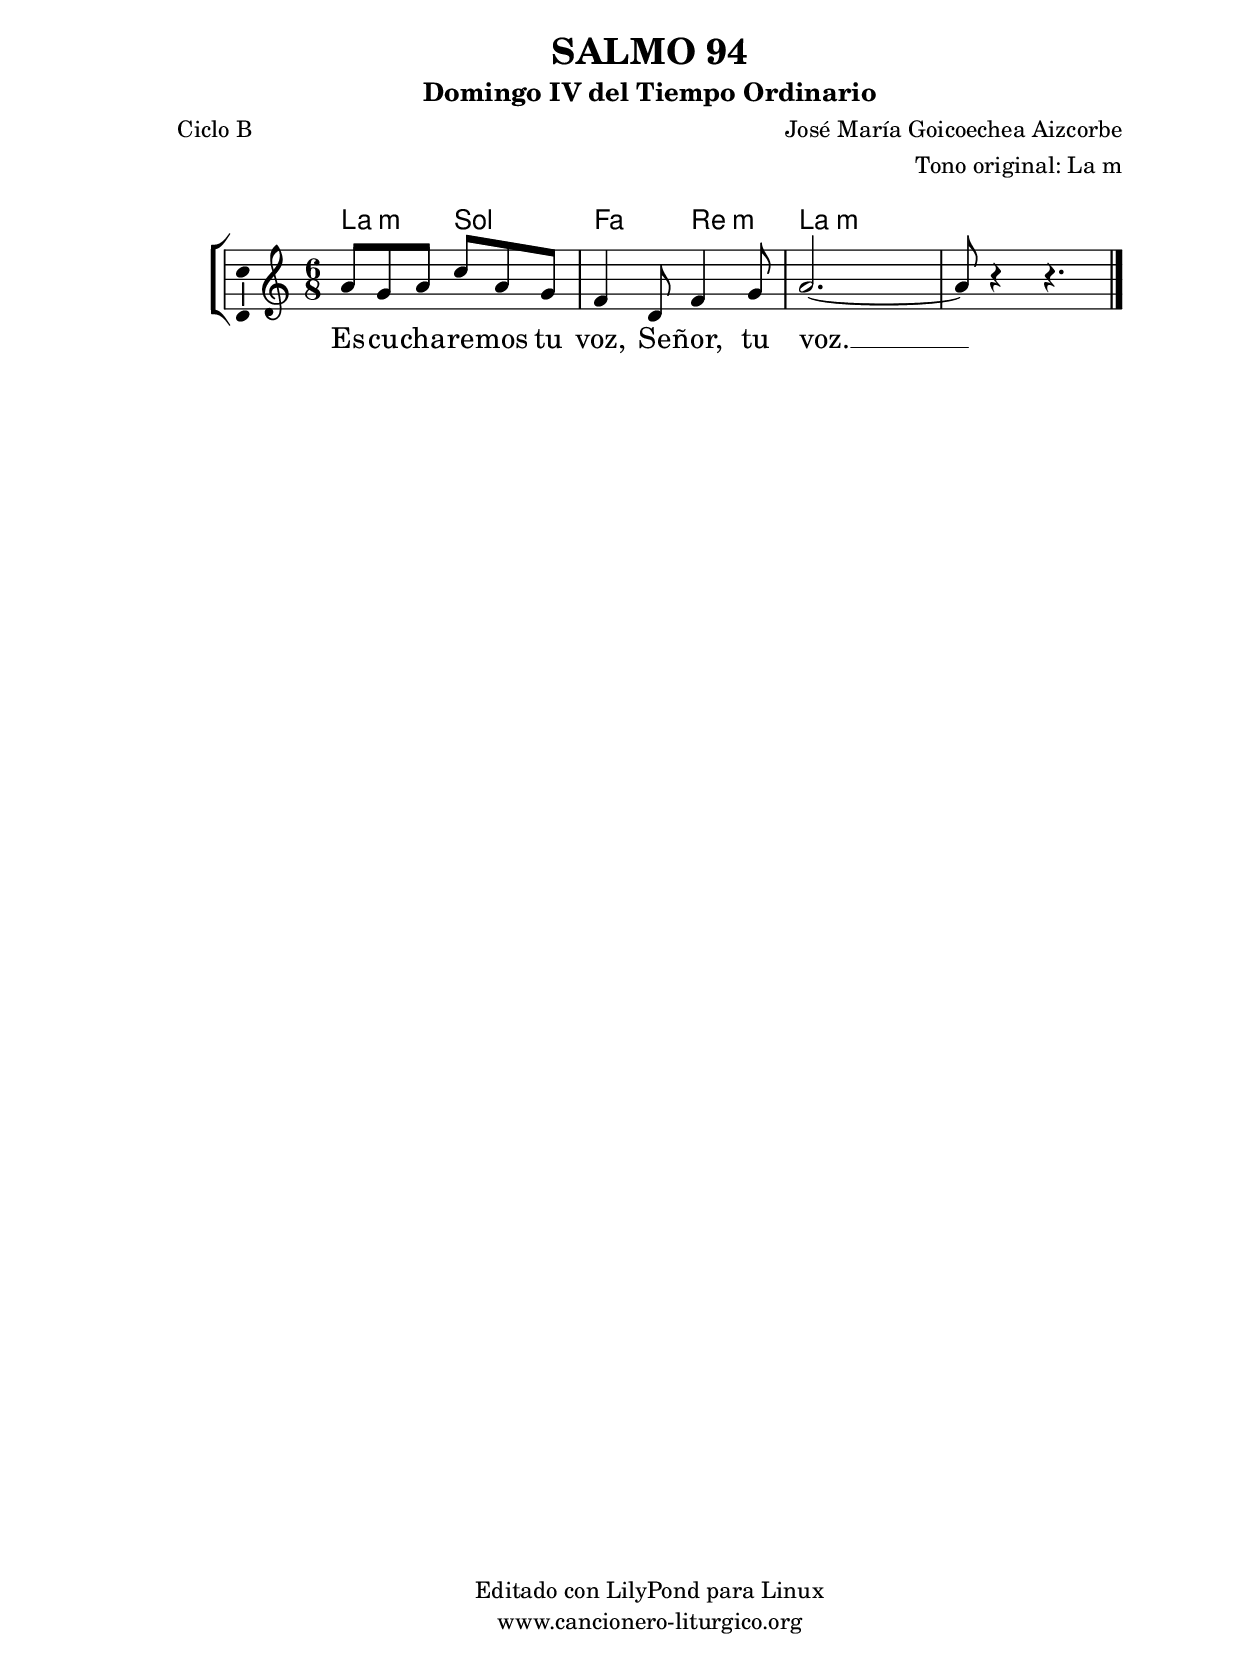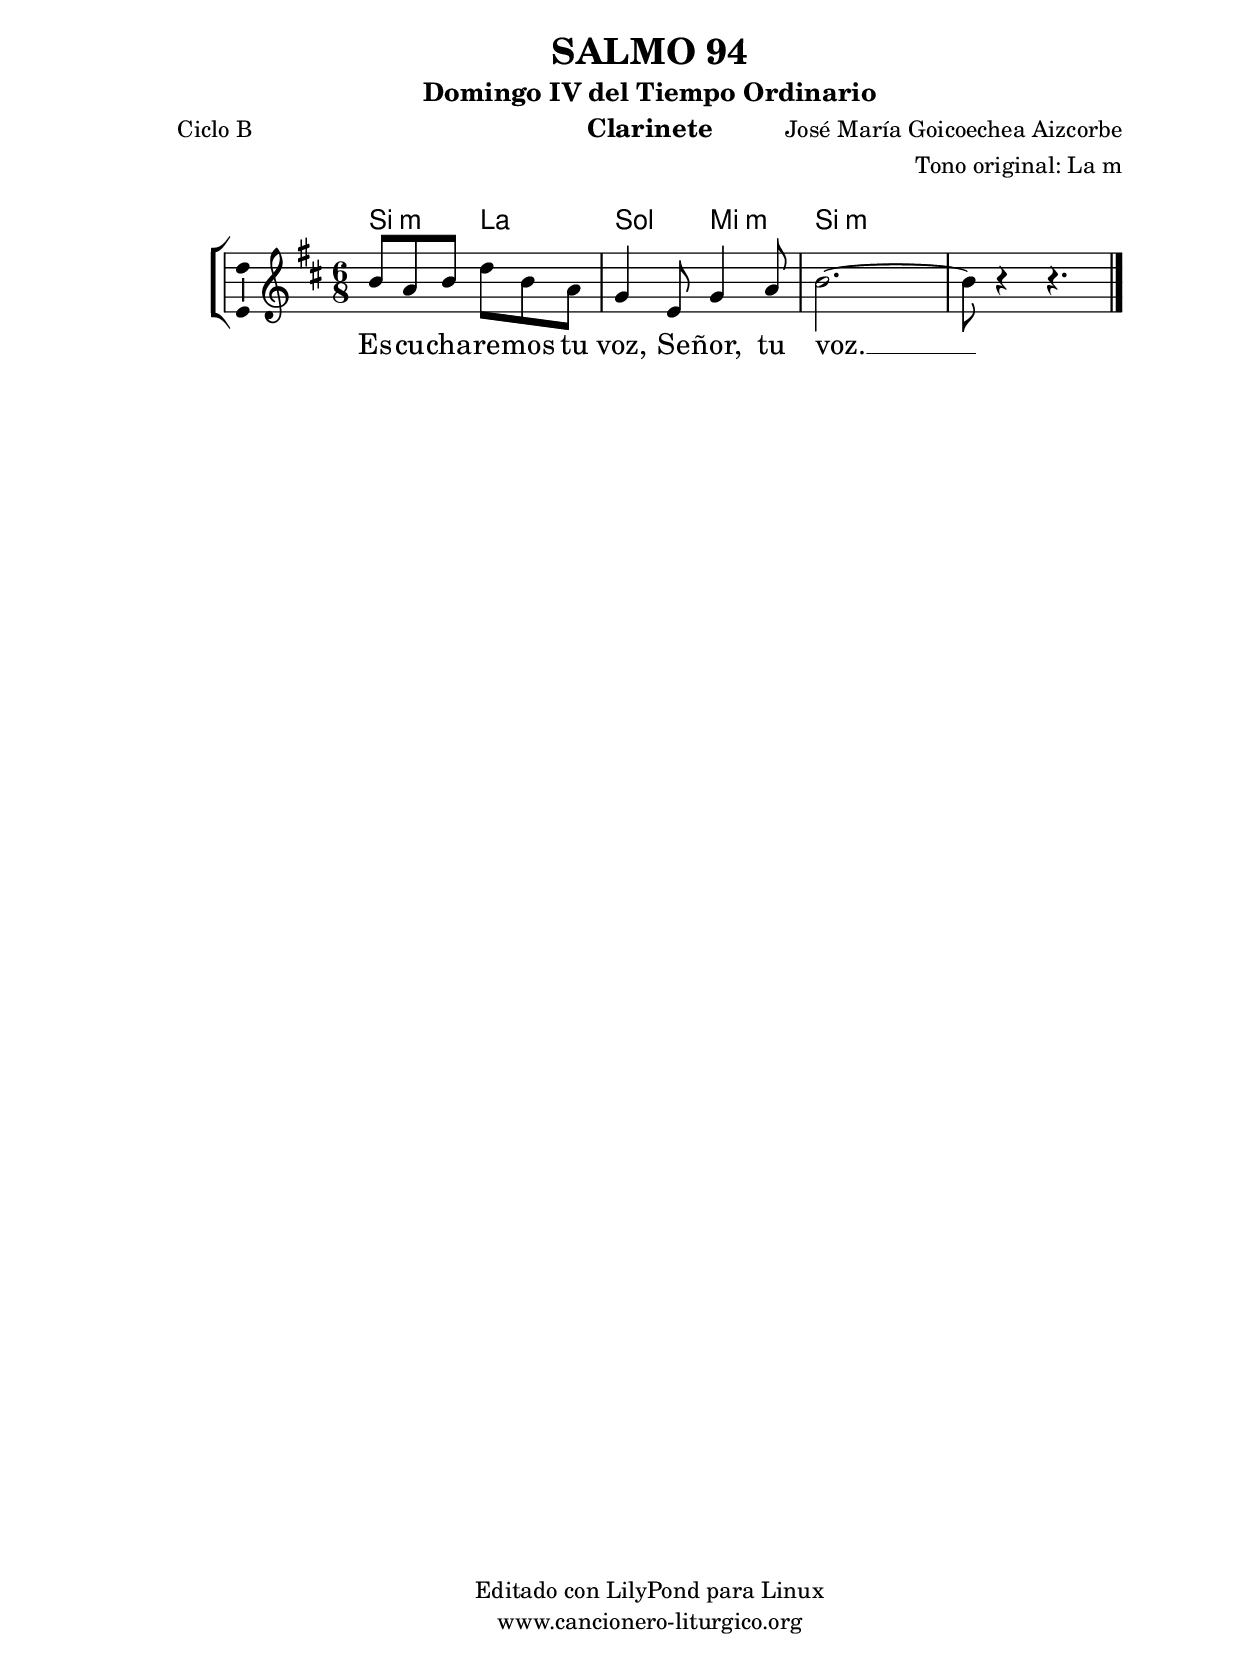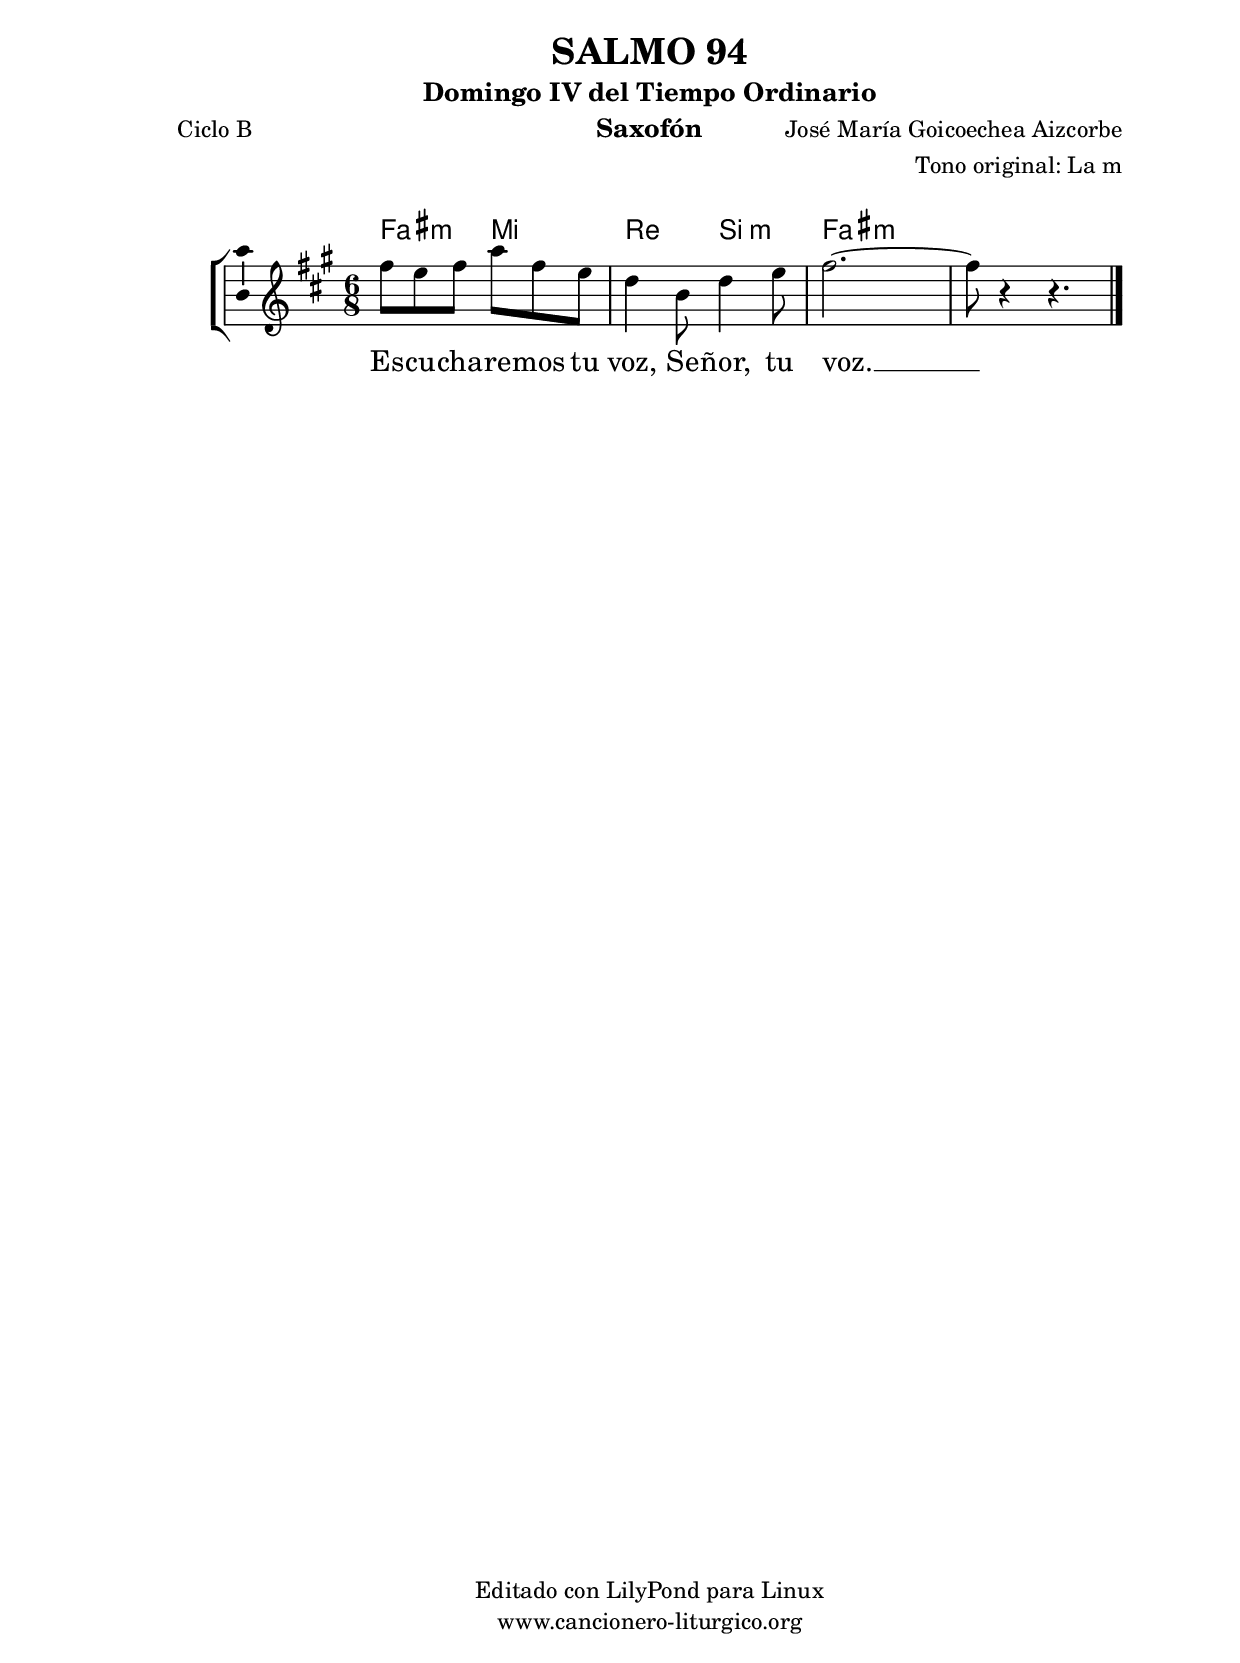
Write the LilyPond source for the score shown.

%
%para convertir .midi en .wav:
%timidity filename.midi -Ow -o finename.wav
%
%
%Para convertir de .wav a .mp3:
%lame -h -m j filename.wav
%
%
%para escuchar el midi:
%timidity nombrefichero.midi
%


%versión de lilypond para la que se ha escrito esta partitura:
\version "2.16.0"

	%Tamaño papel
	#(set-default-paper-size "a4")
	%Tamaño partitura
	#(set-global-staff-size 20)
	%No responde al pulsar sobre una nota
	#(ly:set-option 'point-and-click #f)

%parámetros del encabezamiento:
\header {
	title = "SALMO 94"
	subtitle = "Domingo IV del Tiempo Ordinario"
	composer = "José María Goicoechea Aizcorbe"
	poet = "Ciclo B"
	meter = ""
	arranger = "Tono original: La m"
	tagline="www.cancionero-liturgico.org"
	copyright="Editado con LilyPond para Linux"
	tiempo = "Ordinario"
	usos = "Salmo"
	letra = "Escucharemos tu voz, Señor, tu voz."
	}

%parámetros asociados al papel:
\paper  {
	oddHeaderMarkup = \markup {\fill-line { \on-the-fly #not-first-page \fromproperty #'header:title \on-the-fly #not-first-page \fromproperty #'header:composer }}
	evenHeaderMarkup = \markup {\fill-line { \fromproperty #'header:composer \fromproperty #'header:title }}
	#(set-paper-size "a4")
	print-page-number = ##f
	first-page-number = 1
	print-first-page-number = ##f
%	head-separation = 3.0 \cm
	top-margin = 2.0 \cm
	bottom-margin = 0.5\cm
%%%	bottom-margin = -1.0\cm
	left-margin = 3.0 \cm
	line-width = 16.0 \cm 
	indent = 8\mm
	interscoreline = 2.\mm
	between-system-space = 15\mm
%	para que las partituras no llenen la hoja:
	ragged-bottom = ##t
%	idem para la última hoja:
	ragged-last-bottom = ##f
%	para que las partituras llenen el ancho del papel:
	ragged-last = ##f
	after-title-space = 2.5 \cm
%page-count=1
%system-count=8

	%Flexible Vertical Spacing
%	markup-markup-spacing =
%	#'((basic-distance . 15) (minimum-distance . 15) (padding . 3))
	markup-system-spacing =
	#'((basic-distance . 15) (minimum-distance . 15) (padding . 3))
	system-system-spacing =
	#'((basic-distance . 15) (minimum-distance . 15) (padding . 3))
	score-system-spacing =
	#'((basic-distance . 15) (minimum-distance . 15) (padding . 5))
%	top-system-spacing = % header
%	#'((basic-distance . 8) (minimum-distance . 0) (padding . 3))
%	top-markup-spacing =
%	#'((basic-distance . 20) (minimum-distance . 20) (padding . 3))
	last-bottom-spacing = % footer
	#'((basic-distance . 5) (minimum-distance . 5) (padding . 3))
%	score-markup-spacing =
%	#'((basic-distance . 16) (minimum-distance . 13) (padding . 3))

	}


%parámetros que afectan a toda la partitura:
global =  {
	%clave de sol (G):
	\clef G
	%armadura:
%	\transpose e f
	\key a \minor
	\tempo 4=100
	\set Score.tempoHideNote = ##t
	}


acordes = {
	\italianChords
	\chordmode {
%	\transpose e f
{

a4.:m g f d:m a:m s

	}
	}
}

melodia = 
%	\transpose e f
{
	\relative c''{

\time 6/8

a8 g a c a g
f4 d8 f4 g8
a2.~
a8 r4 r4.

	\bar "|."
	}
	}


texto = \lyricmode {
Es -- cu -- cha -- re -- mos tu voz, Se -- ñor, tu voz. __
	}


acordesStaff = \context ChordNames = acordesStaff <<
	\set chordChanges = ##t
	\acordes
	>>


vozStaff = \context Voice = vozStaff
\with {\consists "Ambitus_engraver"}
<<
%	\set Staff.instrumentName = ""
%	\set Staff.shortInstrumentName = ""
%	\set Staff.midiInstrument = #"clarinet"
%	\set Staff.midiInstrument = #"cello"
%	\set Staff.midiInstrument = #"flute"
	\set Staff.midiInstrument = #"electric guitar (jazz)"
%	\set Staff.midiInstrument = #"english horn"
%	\set Staff.midiInstrument = #"violin"
%	\set Staff.midiInstrument = #"glockenspiel"
	\set Staff.midiMinimumVolume = #0.7
	\set Staff.midiMaximumVolume = #0.9
	\global
	\melodia
	>>


textoStaff = \context Lyrics = textoStaff <<
	\lyricsto vozStaff \texto
	>>

\book {
	\score {
		\context ChoirStaff {
			\override StaffGroup.SystemStartBracket #'collapse-height = #1
			\override Score.SystemStartBar #'collapse-height = #1
			<<
			\acordesStaff
			\vozStaff
			\textoStaff
			>>
			}
		\layout {
	    		\context {
				\Lyrics
				\override LyricText #'font-size = #2
				}
	   		 \context {
				\Score
				%fontSize = #3
				\override StaffSymbol #'staff-space = #(magstep +3)
				%\override Beam #'thickness = #0.55
				%\override SpacingSpanner #'spacing-increment = #1.0
				%\override Slur #'height-limit = #1.5
				}
			}
		}
	\score {
		\unfoldRepeats
		\context ChoirStaff {
			<<
			\acordesStaff
			\vozStaff
			>>
			}
		\midi {
	  		\context {
	  			\Score
				tempoWholesPerMinute = #(ly:make-moment 70 4)
				}
			}
		}
	}

%Partitura para clarinete
#(define output-suffix "C")
\book {
	\header{
		instrument = "Clarinete"
		}
	\score {
		\context ChoirStaff {
			\override StaffGroup.SystemStartBracket #'collapse-height = #1
			\override Score.SystemStartBar #'collapse-height = #1
\transpose c d
			<<
			\acordesStaff
			\vozStaff
			\textoStaff
			>>
			}
		\layout {
	    		\context {
				\Lyrics
				\override LyricText #'font-size = #2
				}
	   		 \context {
				\Score
				%fontSize = #3
				\override StaffSymbol #'staff-space = #(magstep +3)
				%\override Beam #'thickness = #0.55
				%\override SpacingSpanner #'spacing-increment = #1.0
				%\override Slur #'height-limit = #1.5
				}
			}
		}
	}

%Partitura para saxofón
#(define output-suffix "S")
\book {
	\header{
		instrument = "Saxofón"
		}
	\score {
		\context ChoirStaff {
			\override StaffGroup.SystemStartBracket #'collapse-height = #1
			\override Score.SystemStartBar #'collapse-height = #1
\transpose c a
			<<
			\acordesStaff
			\vozStaff
			\textoStaff
			>>
			}
		\layout {
	    		\context {
				\Lyrics
				\override LyricText #'font-size = #2
				}
	   		 \context {
				\Score
				%fontSize = #3
				\override StaffSymbol #'staff-space = #(magstep +3)
				%\override Beam #'thickness = #0.55
				%\override SpacingSpanner #'spacing-increment = #1.0
				%\override Slur #'height-limit = #1.5
				}
			}
		}
	}

